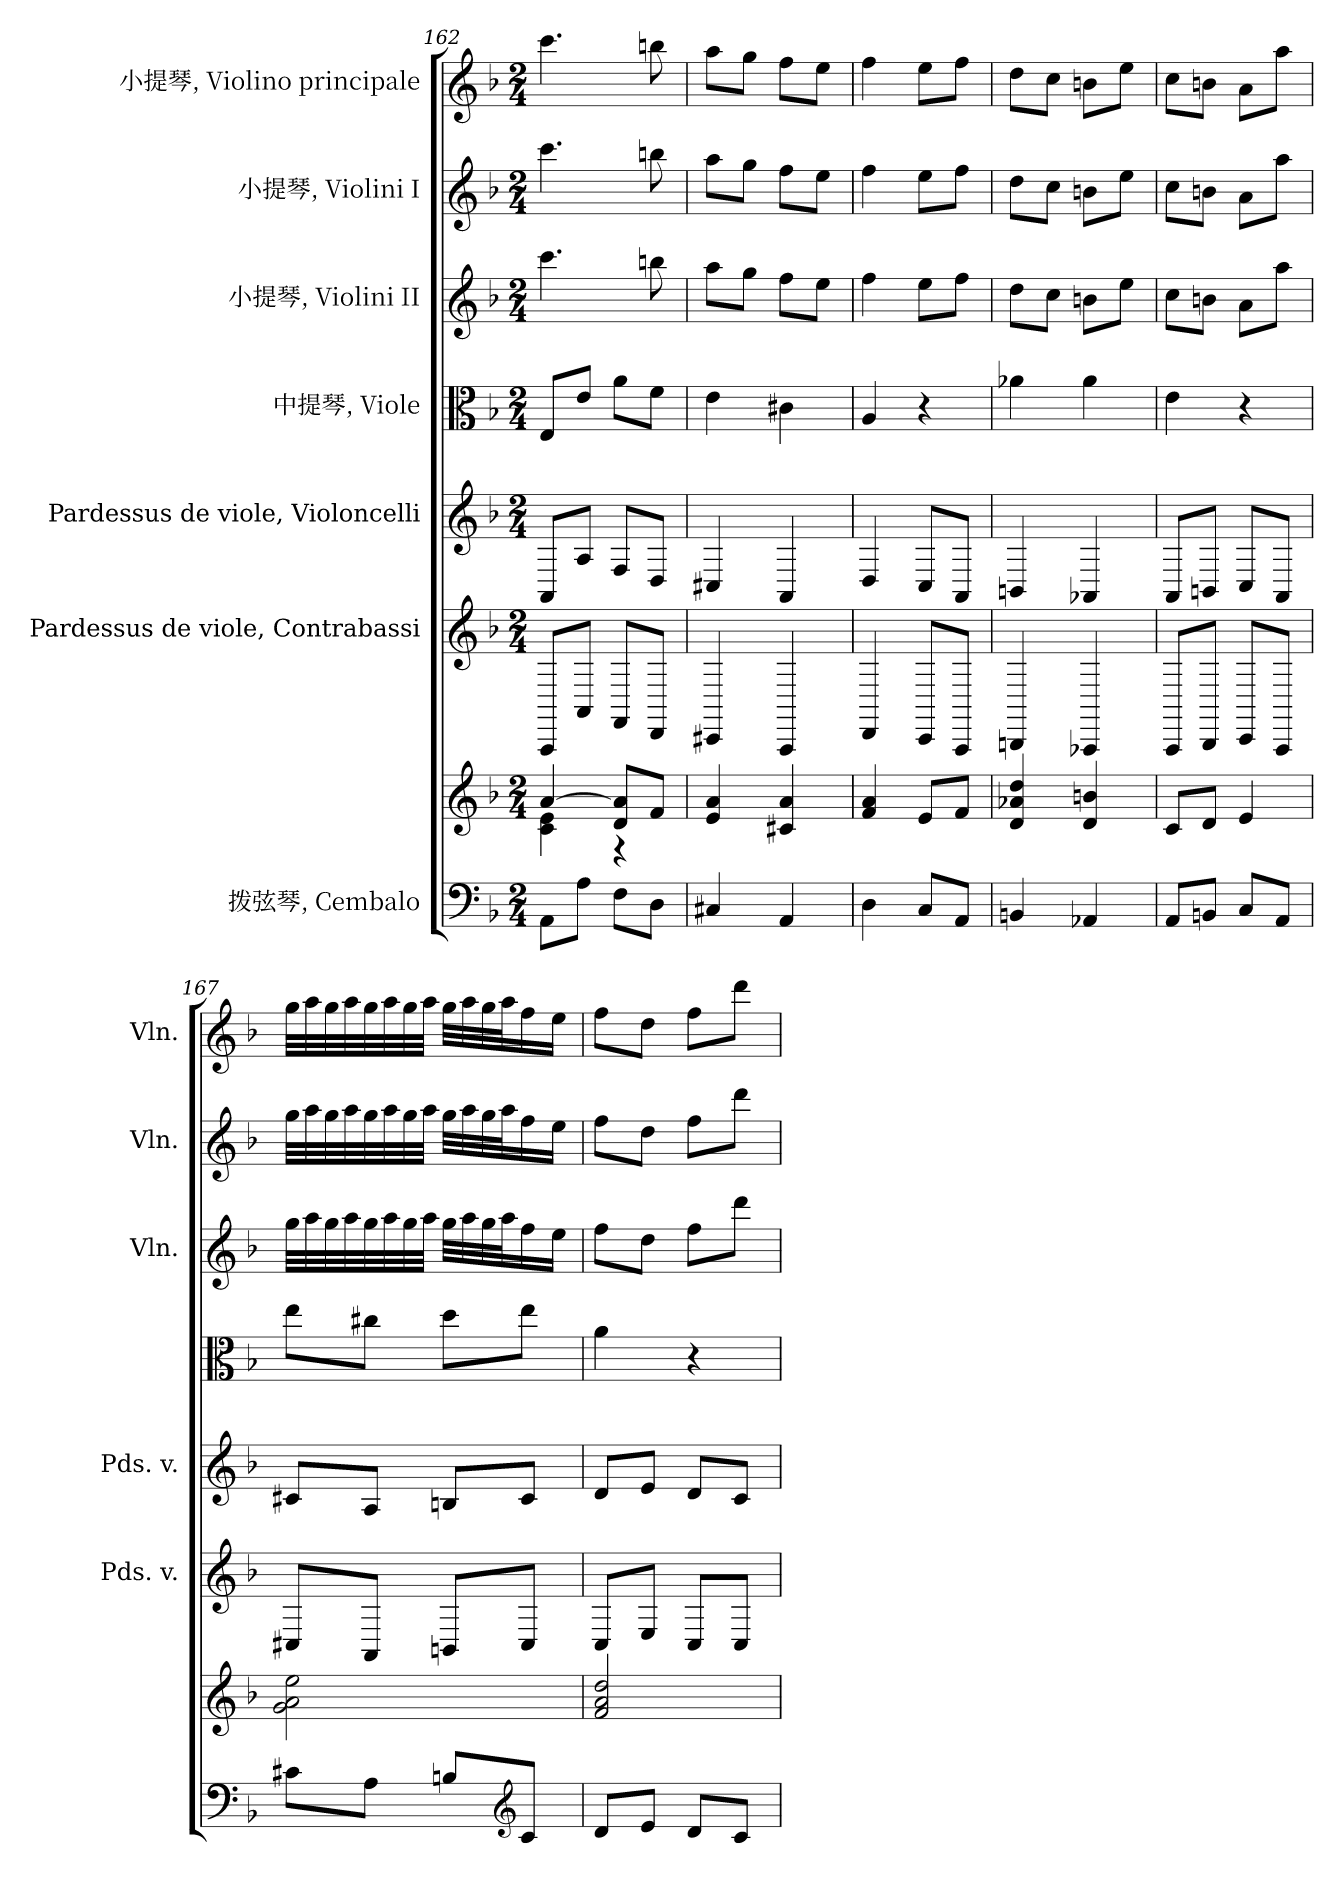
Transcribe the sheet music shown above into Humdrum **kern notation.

**kern	**kern	**kern	**kern	**kern	**kern	**kern	**kern
*part7	*part7	*part6	*part5	*part4	*part3	*part2	*part1
*staff8	*staff7	*staff6	*staff5	*staff4	*staff3	*staff2	*staff1
*I"拨弦琴, Cembalo	*	*I"Pardessus de viole, Contrabassi	*I"Pardessus de viole, Violoncelli	*I"中提琴, Viole	*I"小提琴, Violini II	*I"小提琴, Violini I	*I"小提琴, Violino principale
*	*	*I'Pds. v.	*I'Pds. v.	*	*I'Vln.	*I'Vln.	*I'Vln.
*clefF4	*clefG2	*clefG2	*clefG2	*clefC3	*clefG2	*clefG2	*clefG2
*k[b-]	*k[b-]	*k[b-]	*k[b-]	*k[b-]	*k[b-]	*k[b-]	*k[b-]
*M2/4	*M2/4	*M2/4	*M2/4	*M2/4	*M2/4	*M2/4	*M2/4
=162	=162	=162	=162	=162	=162	=162	=162
*	*^	*	*	*	*	*	*
8AA\L	[4a/	4c\ 4e\	8AAA/L	8AA/L	8E/L	4.ccc\	4.ccc\	4.ccc\
8A\J	.	.	8AA/J	8A/J	8e/J	.	.	.
8F\L	8d/ 8a/]L	4r	8FF/L	8F/L	8a\L	.	.	.
8D\J	8f/J	.	8DD/J	8D/J	8f\J	8bbn\	8bbn\	8bbn\
*	*v	*v	*	*	*	*	*	*
=163	=163	=163	=163	=163	=163	=163	=163
4C#X/	4e/ 4a/	4CC#X/	4C#X/	4e\	8aa\L	8aa\L	8aa\L
.	.	.	.	.	8gg\J	8gg\J	8gg\J
4AA/	4c#X/ 4a/	4AAA/	4AA/	4c#X\	8ff\L	8ff\L	8ff\L
.	.	.	.	.	8ee\J	8ee\J	8ee\J
=164	=164	=164	=164	=164	=164	=164	=164
4D\	4f/ 4a/	4DD/	4D/	4A/	4ff\	4ff\	4ff\
8C/L	8e/L	8CC/L	8C/L	4r	8ee\L	8ee\L	8ee\L
8AA/J	8f/J	8AAA/J	8AA/J	.	8ff\J	8ff\J	8ff\J
=165	=165	=165	=165	=165	=165	=165	=165
4BBn/	4d/ 4a-X/ 4dd/	4BBBn/	4BBn/	4a-X\	8dd\L	8dd\L	8dd\L
.	.	.	.	.	8cc\J	8cc\J	8cc\J
4AA-X/	4d/ 4bn/	4AAA-X/	4AA-X/	4a-\	8bn\L	8bn\L	8bn\L
.	.	.	.	.	8ee\J	8ee\J	8ee\J
!!LO:PB:g=z
=166	=166	=166	=166	=166	=166	=166	=166
8AA/L	8c/L	8AAA/L	8AA/L	4e\	8cc\L	8cc\L	8cc\L
8BBn/J	8d/J	8BBB-/J	8BBn/J	.	8bn\J	8bn\J	8bn\J
8C/L	4e/	8CC/L	8C/L	4r	8a\L	8a\L	8a\L
8AA/J	.	8AAA/J	8AA/J	.	8aa\J	8aa\J	8aa\J
=167	=167	=167	=167	=167	=167	=167	=167
8c#X\L	2g\ 2a\ 2ee\	8C#X/L	8c#X/L	8ee\L	32gg\LLL	32gg\LLL	32gg\LLL
.	.	.	.	.	32aa\	32aa\	32aa\
.	.	.	.	.	32gg\	32gg\	32gg\
.	.	.	.	.	32aa\	32aa\	32aa\
8A\J	.	8AA/J	8A/J	8cc#X\J	32gg\	32gg\	32gg\
.	.	.	.	.	32aa\	32aa\	32aa\
.	.	.	.	.	32gg\	32gg\	32gg\
.	.	.	.	.	32aa\JJJ	32aa\JJJ	32aa\JJJ
8Bn/L	.	8BBn/L	8Bn/L	8dd\L	32gg\LLL	32gg\LLL	32gg\LLL
.	.	.	.	.	32aa\	32aa\	32aa\
.	.	.	.	.	32gg\	32gg\	32gg\
.	.	.	.	.	32aa\J	32aa\J	32aa\J
*clefG2	*	*	*	*	*	*	*
8c#/J	.	8C#/J	8c#/J	8ee\J	16ff\	16ff\	16ff\
.	.	.	.	.	16ee\JJ	16ee\JJ	16ee\JJ
=168	=168	=168	=168	=168	=168	=168	=168
8d/L	2f/ 2a/ 2dd/	8C/L	8d/L	4a\	8ff\L	8ff\L	8ff\L
8e/J	.	8E/J	8e/J	.	8dd\J	8dd\J	8dd\J
8d/L	.	8C/L	8d/L	4r	8ff\L	8ff\L	8ff\L
8c/J	.	8C/J	8c/J	.	8ddd\J	8ddd\J	8ddd\J
=	=	=	=	=	=	=	=
*-	*-	*-	*-	*-	*-	*-	*-
